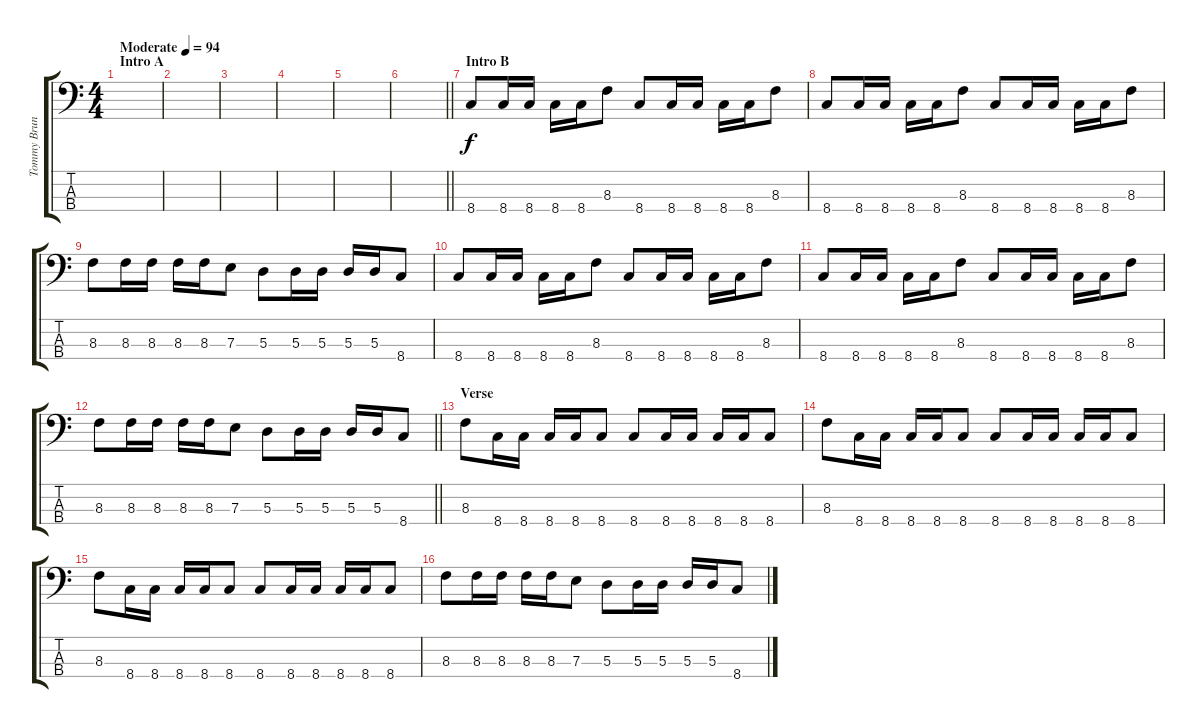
\track ("Tommy Brunette" "Tommy Brun") {instrument electricbasspick}
\staff {score tabs}
\tuning (G2 D2 A1 E1) {hide}
\ts (4 4)
\section ("" "Intro A")
\tempo (94 "Moderate")
\clef f4
\ks c
|
|
|
|
|
\barLineRight lightlight
|
\section ("" "Intro B")
8.4.8 8.4.16 8.4.16 8.4.16 8.4.16 8.3.8 8.4.8 8.4.16 8.4.16 8.4.16 8.4.16 8.3.8 |
8.4.8 8.4.16 8.4.16 8.4.16 8.4.16 8.3.8 8.4.8 8.4.16 8.4.16 8.4.16 8.4.16 8.3.8 |
8.3.8 8.3.16 8.3.16 8.3.16 8.3.16 7.3.8 5.3.8 5.3.16 5.3.16 5.3.16 5.3.16 8.4.8 |
8.4.8 8.4.16 8.4.16 8.4.16 8.4.16 8.3.8 8.4.8 8.4.16 8.4.16 8.4.16 8.4.16 8.3.8 |
8.4.8 8.4.16 8.4.16 8.4.16 8.4.16 8.3.8 8.4.8 8.4.16 8.4.16 8.4.16 8.4.16 8.3.8 |
\barLineRight lightlight
8.3.8 8.3.16 8.3.16 8.3.16 8.3.16 7.3.8 5.3.8 5.3.16 5.3.16 5.3.16 5.3.16 8.4.8 |
\section ("" "Verse")
8.3.8 8.4.16 8.4.16 8.4.16 8.4.16 8.4.8 8.4.8 8.4.16 8.4.16 8.4.16 8.4.16 8.4.8 |
8.3.8 8.4.16 8.4.16 8.4.16 8.4.16 8.4.8 8.4.8 8.4.16 8.4.16 8.4.16 8.4.16 8.4.8 |
8.3.8 8.4.16 8.4.16 8.4.16 8.4.16 8.4.8 8.4.8 8.4.16 8.4.16 8.4.16 8.4.16 8.4.8 |
8.3.8 8.3.16 8.3.16 8.3.16 8.3.16 7.3.8 5.3.8 5.3.16 5.3.16 5.3.16 5.3.16 8.4.8
